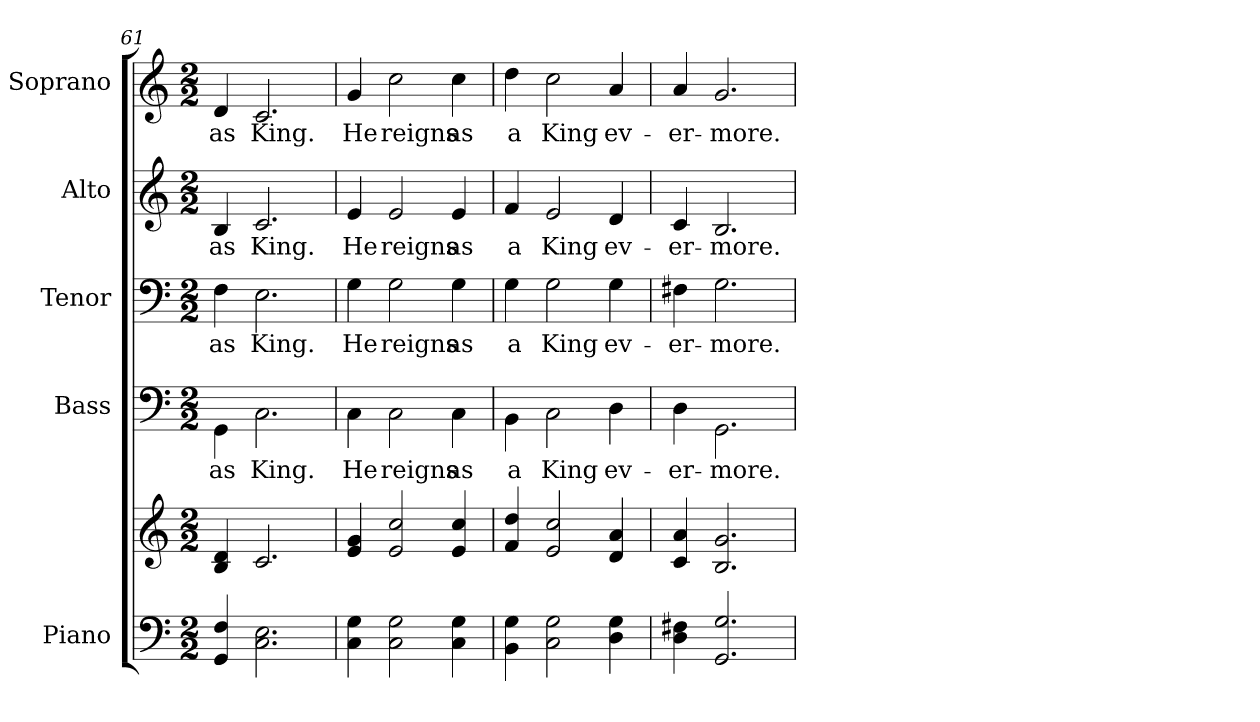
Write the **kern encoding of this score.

**kern	**kern	**kern	**text	**kern	**text	**kern	**text	**kern	**text
*part5	*part5	*part4	*part4	*part3	*part3	*part2	*part2	*part1	*part1
*staff6	*staff5	*staff4	*staff4	*staff3	*staff3	*staff2	*staff2	*staff1	*staff1
*I"Piano	*	*I"Bass	*	*I"Tenor	*	*I"Alto	*	*I"Soprano	*
*I'Pno.	*	*I'B.	*	*I'T.	*	*I'A.	*	*I'S.	*
!!LO:PB:g=z
*clefF4	*clefG2	*clefF4	*	*clefF4	*	*clefG2	*	*clefG2	*
*k[]	*k[]	*k[]	*	*k[]	*	*k[]	*	*k[]	*
*C:	*C:	*C:	*	*C:	*	*C:	*	*C:	*
*M2/2	*M2/2	*M2/2	*	*M2/2	*	*M2/2	*	*M2/2	*
=61	=61	=61	=61	=61	=61	=61	=61	=61	=61
!	!	!	!LO:LY:b:color=#000000	!	!	!	!	!	!
!	!	!	!	!	!LO:LY:b:color=#000000	!	!	!	!
!	!	!	!	!	!	!	!LO:LY:b:color=#000000	!	!
!	!	!	!	!	!	!	!	!	!LO:LY:b:color=#000000
4GGi/ 4Fi	4Bi/ 4di	4GGi\	as	4Fi\	as	4Bi/	as	4di/	as
!	!	!	!LO:LY:b:color=#000000	!	!	!	!	!	!
!	!	!	!	!	!LO:LY:b:color=#000000	!	!	!	!
!	!	!	!	!	!	!	!LO:LY:b:color=#000000	!	!
!	!	!	!	!	!	!	!	!	!LO:LY:b:color=#000000
2.Ci\ 2.Ei	2.ci/	2.Ci\	King.	2.Ei\	King.	2.ci/	King.	2.ci/	King.
=62	=62	=62	=62	=62	=62	=62	=62	=62	=62
!	!	!	!LO:LY:b:color=#000000	!	!	!	!	!	!
!	!	!	!	!	!LO:LY:b:color=#000000	!	!	!	!
!	!	!	!	!	!	!	!LO:LY:b:color=#000000	!	!
!	!	!	!	!	!	!	!	!	!LO:LY:b:color=#000000
4Ci\ 4Gi	4ei/ 4gi	4Ci\	He	4Gi\	He	4ei/	He	4gi/	He
!	!	!	!LO:LY:b:color=#000000	!	!	!	!	!	!
!	!	!	!	!	!LO:LY:b:color=#000000	!	!	!	!
!	!	!	!	!	!	!	!LO:LY:b:color=#000000	!	!
!	!	!	!	!	!	!	!	!	!LO:LY:b:color=#000000
2Ci\ 2Gi	2ei/ 2cci	2Ci\	reigns	2Gi\	reigns	2ei/	reigns	2cci\	reigns
!	!	!	!LO:LY:b:color=#000000	!	!	!	!	!	!
!	!	!	!	!	!LO:LY:b:color=#000000	!	!	!	!
!	!	!	!	!	!	!	!LO:LY:b:color=#000000	!	!
!	!	!	!	!	!	!	!	!	!LO:LY:b:color=#000000
4Ci\ 4Gi	4ei/ 4cci	4Ci\	as	4Gi\	as	4ei/	as	4cci\	as
=63	=63	=63	=63	=63	=63	=63	=63	=63	=63
!	!	!	!LO:LY:b:color=#000000	!	!	!	!	!	!
!	!	!	!	!	!LO:LY:b:color=#000000	!	!	!	!
!	!	!	!	!	!	!	!LO:LY:b:color=#000000	!	!
!	!	!	!	!	!	!	!	!	!LO:LY:b:color=#000000
4BBi\ 4Gi	4fi/ 4ddi	4BBi\	a	4Gi\	a	4fi/	a	4ddi\	a
!	!	!	!LO:LY:b:color=#000000	!	!	!	!	!	!
!	!	!	!	!	!LO:LY:b:color=#000000	!	!	!	!
!	!	!	!	!	!	!	!LO:LY:b:color=#000000	!	!
!	!	!	!	!	!	!	!	!	!LO:LY:b:color=#000000
2Ci\ 2Gi	2ei/ 2cci	2Ci\	King	2Gi\	King	2ei/	King	2cci\	King
!	!	!	!LO:LY:b:color=#000000	!	!	!	!	!	!
!	!	!	!	!	!LO:LY:b:color=#000000	!	!	!	!
!	!	!	!	!	!	!	!LO:LY:b:color=#000000	!	!
!	!	!	!	!	!	!	!	!	!LO:LY:b:color=#000000
4Di\ 4Gi	4di/ 4ai	4Di\	ev-	4Gi\	ev-	4di/	ev-	4ai/	ev-
!!LO:PB:g=z
=64	=64	=64	=64	=64	=64	=64	=64	=64	=64
!	!	!	!LO:LY:b:color=#000000	!	!	!	!	!	!
!	!	!	!	!	!LO:LY:b:color=#000000	!	!	!	!
!	!	!	!	!	!	!	!LO:LY:b:color=#000000	!	!
!	!	!	!	!	!	!	!	!	!LO:LY:b:color=#000000
4Di\ 4F#Xi	4ci/ 4ai	4Di\	-er-	4F#Xi\	-er-	4ci/	-er-	4ai/	-er-
!	!	!	!LO:LY:b:color=#000000	!	!	!	!	!	!
!	!	!	!	!	!LO:LY:b:color=#000000	!	!	!	!
!	!	!	!	!	!	!	!LO:LY:b:color=#000000	!	!
!	!	!	!	!	!	!	!	!	!LO:LY:b:color=#000000
2.GGi/ 2.Gi	2.Bi/ 2.gi	2.GGi\	-more.	2.Gi\	-more.	2.Bi/	-more.	2.gi/	-more.
=	=	=	=	=	=	=	=	=	=
*-	*-	*-	*-	*-	*-	*-	*-	*-	*-
